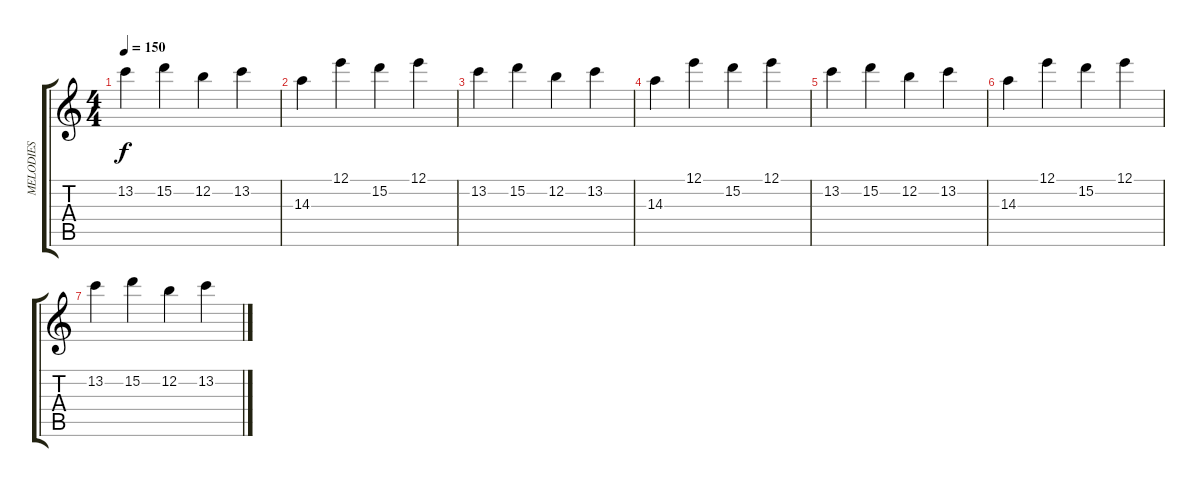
\track ("MELODIES" "MELODIES") {instrument distortionguitar}
\staff {score tabs}
\tuning (E4 B3 G3 D3 A2 E2) {hide}
\ts (4 4)
\tempo 150
\clef g2
\ks c
13.2.4{dy f} 15.2.4 12.2.4 13.2.4 |
14.3.4 12.1.4 15.2.4 12.1.4 |
13.2.4 15.2.4 12.2.4 13.2.4 |
14.3.4 12.1.4 15.2.4 12.1.4 |
13.2.4 15.2.4 12.2.4 13.2.4 |
14.3.4 12.1.4 15.2.4 12.1.4 |
13.2.4 15.2.4 12.2.4 13.2.4
